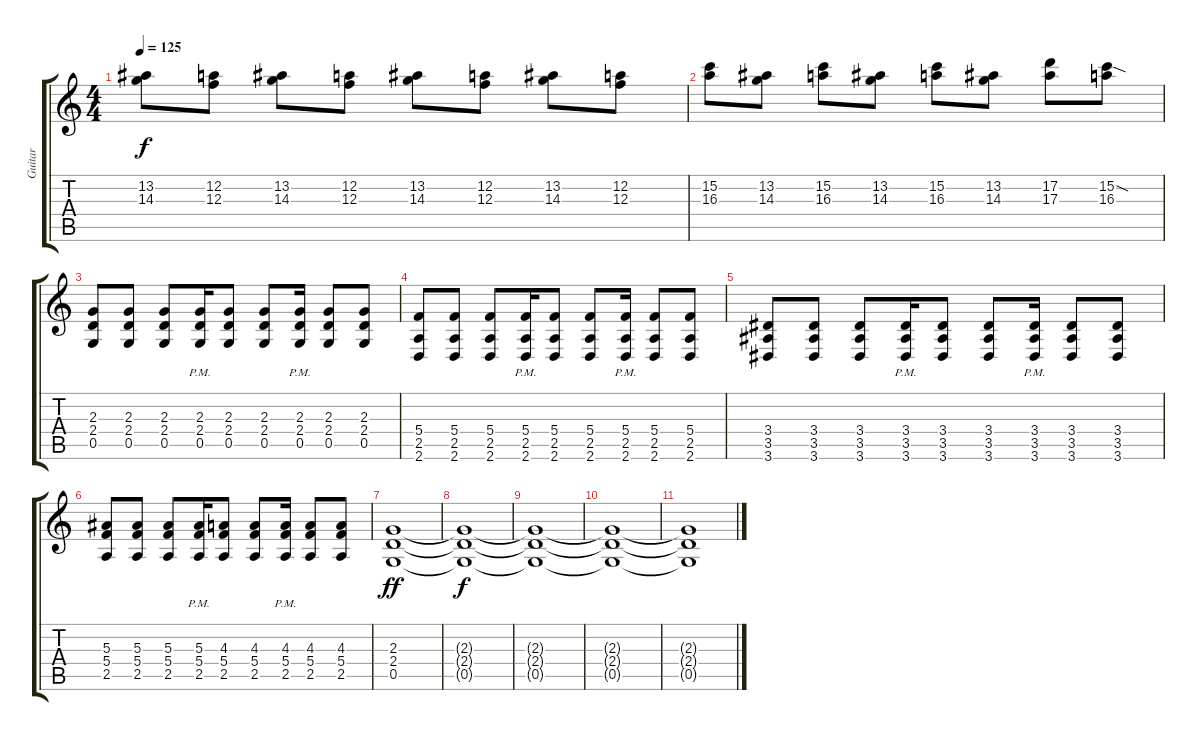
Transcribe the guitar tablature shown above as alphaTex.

\track ("Guitar" "Guitar") {instrument distortionguitar}
\staff {score tabs}
\tuning (D4 A3 F3 C3 G2 C2) {hide}
\ts (4 4)
\tempo 125
\clef g2
\ks c
(13.2 14.3).8{dy f} (12.2 12.3).8 (13.2 14.3).8 (12.2 12.3).8 (13.2 14.3).8 (12.2 12.3).8 (13.2 14.3).8 (12.2 12.3).8 |
(15.2 16.3).8 (13.2 14.3).8 (15.2 16.3).8 (13.2 14.3).8 (15.2 16.3).8 (13.2 14.3).8 (17.2 17.3).8 (15.2{sod} 16.3).8 |
(2.3 2.4 0.5).8 (2.3 2.4 0.5).8 (2.3 2.4 0.5).8 (2.3{pm} 2.4{pm} 0.5{pm}).16 (2.3 2.4 0.5).8 (2.3 2.4 0.5).8 (2.3{pm} 2.4{pm} 0.5{pm}).16 (2.3 2.4 0.5).8 (2.3 2.4 0.5).8 |
(5.4 2.5 2.6).8 (5.4 2.5 2.6).8 (5.4 2.5 2.6).8 (5.4{pm} 2.5{pm} 2.6{pm}).16 (5.4 2.5 2.6).8 (5.4 2.5 2.6).8 (5.4{pm} 2.5{pm} 2.6{pm}).16 (5.4 2.5 2.6).8 (5.4 2.5 2.6).8 |
(3.4 3.5 3.6).8 (3.4 3.5 3.6).8 (3.4 3.5 3.6).8 (3.4{pm} 3.5{pm} 3.6{pm}).16 (3.4 3.5 3.6).8 (3.4 3.5 3.6).8 (3.4{pm} 3.5{pm} 3.6{pm}).16 (3.4 3.5 3.6).8 (3.4 3.5 3.6).8 |
(5.3 5.4 2.5).8 (5.3 5.4 2.5).8 (5.3 5.4 2.5).8 (5.3 5.4{pm} 2.5{pm}).16 (4.3 5.4 2.5).8 (4.3 5.4 2.5).8 (4.3 5.4{pm} 2.5{pm}).16 (4.3 5.4 2.5).8 (4.3 5.4 2.5).8 |
(2.3 2.4 0.5).1{dy ff} |
(2.3{t} 2.4{t} 0.5{t}).1{dy f} |
(2.3{t} 2.4{t} 0.5{t}).1 |
(2.3{t} 2.4{t} 0.5{t}).1 |
(2.3{t} 2.4{t} 0.5{t}).1
